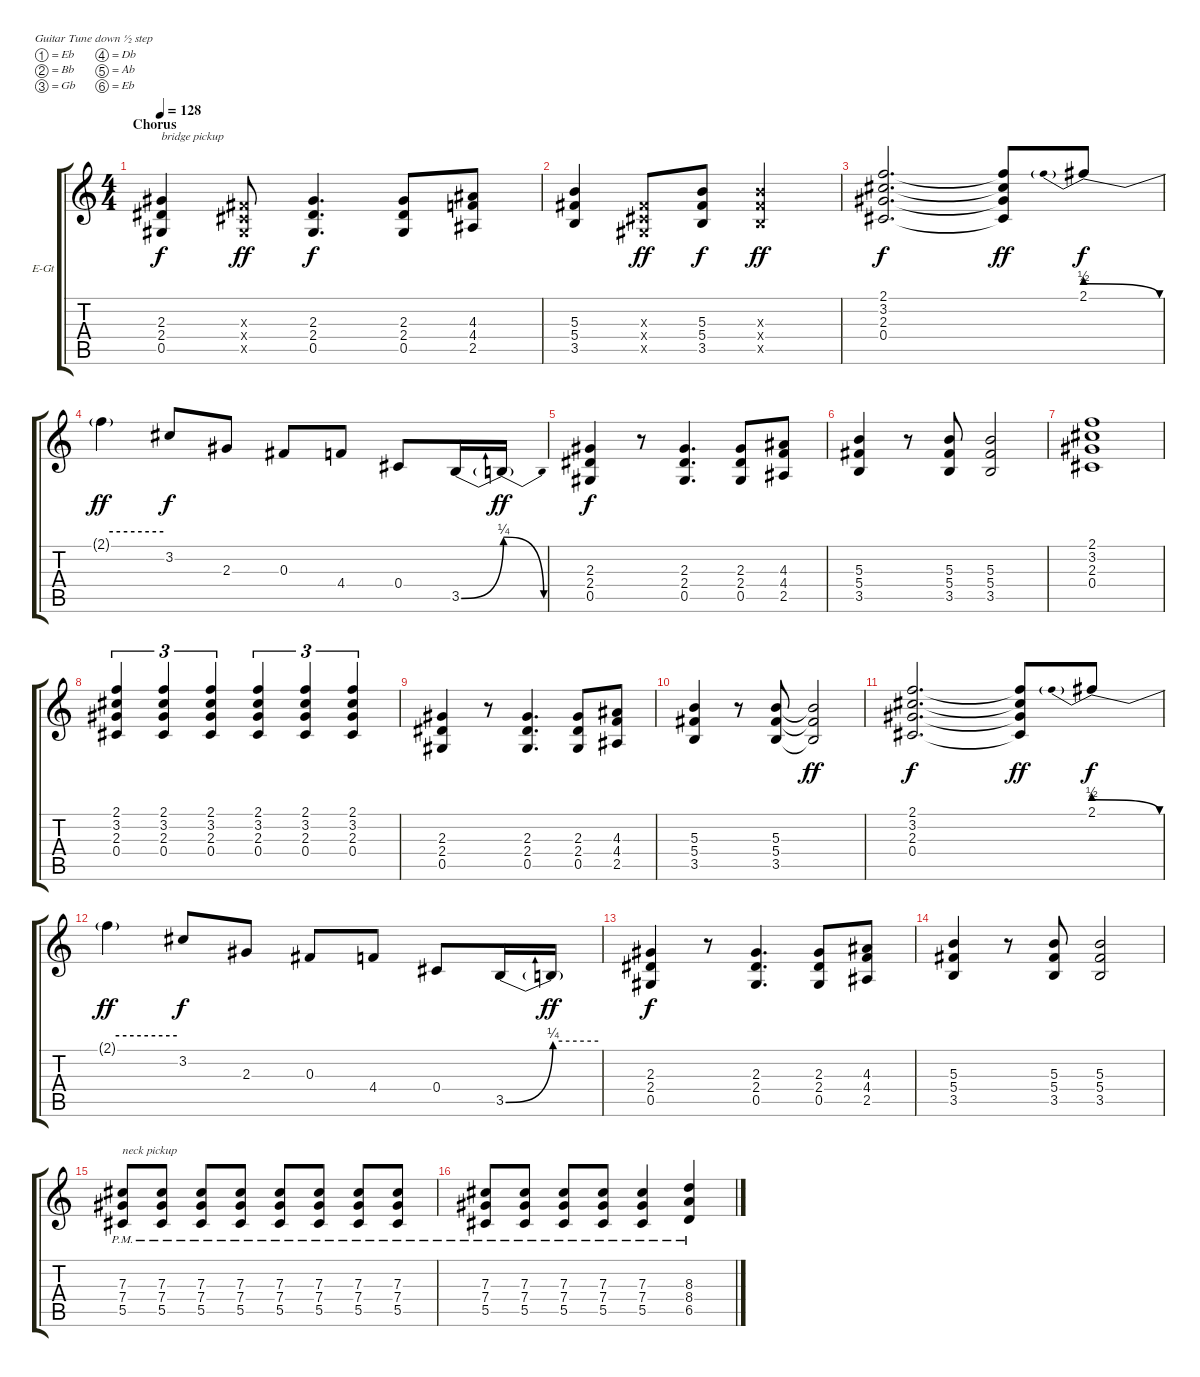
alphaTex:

\bracketExtendMode groupsimilarinstruments
\firstSystemTrackNameOrientation horizontal
\otherSystemsTrackNameOrientation horizontal
\track ("Guitar 1 (Slash)" "E-Gt") {instrument overdrivenguitar}
\staff {score tabs}
\tuning (Eb4 Bb3 Gb3 Db3 Ab2 Eb2)
\ts (4 4)
\section ("" "Chorus")
\tempo 128
\clef g2
\ks c
(2.3 2.4 0.5).4{txt "bridge pickup" dy f} (0.5{x} 0.4{x} 0.3{x}).8{dy ff} (2.3 2.4 0.5).4{d dy f} (2.3 2.4 0.5).8 (4.3 4.4 2.5).8 |
(5.3 5.4 3.5).4 (0.3{x} 0.4{x} 0.5{x}).8{dy ff} (5.3 5.4 3.5).8{dy f} (5.3{x} 5.4{x} 3.5{x}).2{dy ff} |
(2.1 3.2 2.3 0.4).2{d dy f} (2.1{t} 3.2{t} 2.3{t} 0.4{t}).8{dy ff} 2.1{be (prebendrelease 0 2 60 0)}.8{dy f} |
2.1{be (hold 0 2 60 2) t}.4{dy ff} 3.2.8{dy f} 2.3.8 0.3.8 4.4.8 0.4.8 3.5{be (bend 0 0 60 1)}.16 3.5{be (release 0 1 60 0) t}.16{dy ff} |
(2.3 2.4 0.5).4{dy f} r.8 (2.3 2.4 0.5).4{d} (2.3 2.4 0.5).8 (4.3 4.4 2.5).8 |
(5.3 5.4 3.5).4 r.8 (5.3 5.4 3.5).8 (5.3 5.4 3.5).2 |
(2.1 3.2 2.3 0.4).1 |
(2.1 3.2 2.3 0.4).4{tu (3 2)} (2.1 3.2 2.3 0.4).4{tu (3 2)} (2.1 3.2 2.3 0.4).4{tu (3 2)} (2.1 3.2 2.3 0.4).4{tu (3 2)} (2.1 3.2 2.3 0.4).4{tu (3 2)} (2.1 3.2 2.3 0.4).4{tu (3 2)} |
(2.3 2.4 0.5).4 r.8 (2.3 2.4 0.5).4{d} (2.3 2.4 0.5).8 (4.3 4.4 2.5).8 |
(5.3 5.4 3.5).4 r.8 (5.3 5.4 3.5).8 (5.3{t} 5.4{t} 3.5{t}).2{dy ff} |
(2.1 3.2 2.3 0.4).2{d dy f} (2.1{t} 3.2{t} 2.3{t} 0.4{t}).8{dy ff} 2.1{be (prebendrelease 0 2 60 0)}.8{dy f} |
2.1{be (hold 0 2 60 2) t}.4{dy ff} 3.2.8{dy f} 2.3.8 0.3.8 4.4.8 0.4.8 3.5{be (bend 0 0 60 1)}.16 3.5{be (hold 0 1 60 1) t}.16{dy ff} |
(2.3 2.4 0.5).4{dy f} r.8 (2.3 2.4 0.5).4{d} (2.3 2.4 0.5).8 (4.3 4.4 2.5).8 |
(5.3 5.4 3.5).4 r.8 (5.3 5.4 3.5).8 (5.3 5.4 3.5).2 |
(7.3{pm} 7.4{pm} 5.5{pm}).8{txt "neck pickup"} (7.3{pm} 7.4{pm} 5.5{pm}).8 (7.3{pm} 7.4{pm} 5.5{pm}).8 (7.3{pm} 7.4{pm} 5.5{pm}).8 (7.3{pm} 7.4{pm} 5.5{pm}).8 (7.3{pm} 7.4{pm} 5.5{pm}).8 (7.3{pm} 7.4{pm} 5.5{pm}).8 (7.3{pm} 7.4{pm} 5.5{pm}).8 |
(7.3{pm} 7.4{pm} 5.5{pm}).8 (7.3{pm} 7.4{pm} 5.5{pm}).8 (7.3{pm} 7.4{pm} 5.5{pm}).8 (7.3{pm} 7.4{pm} 5.5{pm}).8 (7.3{pm} 7.4{pm} 5.5{pm}).4 (8.3{pm} 8.4{pm} 6.5{pm}).4
